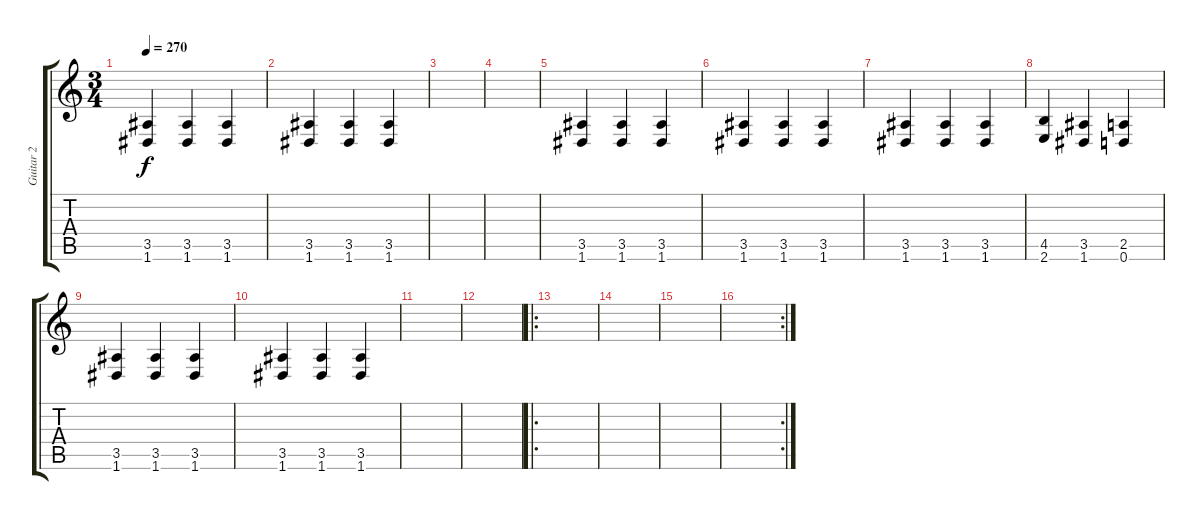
\track ("Guitar 2" "Guitar 2") {instrument distortionguitar}
\staff {score tabs}
\tuning (D4 A3 F3 C3 G2 D2) {hide}
\ts (3 4)
\tempo 270
\clef g2
\ks c
(3.5 1.6).4{dy f} (3.5 1.6).4 (3.5 1.6).4 |
(3.5 1.6).4 (3.5 1.6).4 (3.5 1.6).4 |
|
|
(3.5 1.6).4 (3.5 1.6).4 (3.5 1.6).4 |
(3.5 1.6).4 (3.5 1.6).4 (3.5 1.6).4 |
(3.5 1.6).4 (3.5 1.6).4 (3.5 1.6).4 |
(4.5 2.6).4 (3.5 1.6).4 (2.5 0.6).4 |
(3.5 1.6).4 (3.5 1.6).4 (3.5 1.6).4 |
(3.5 1.6).4 (3.5 1.6).4 (3.5 1.6).4 |
|
|
\ro
|
|
|
\rc 2
